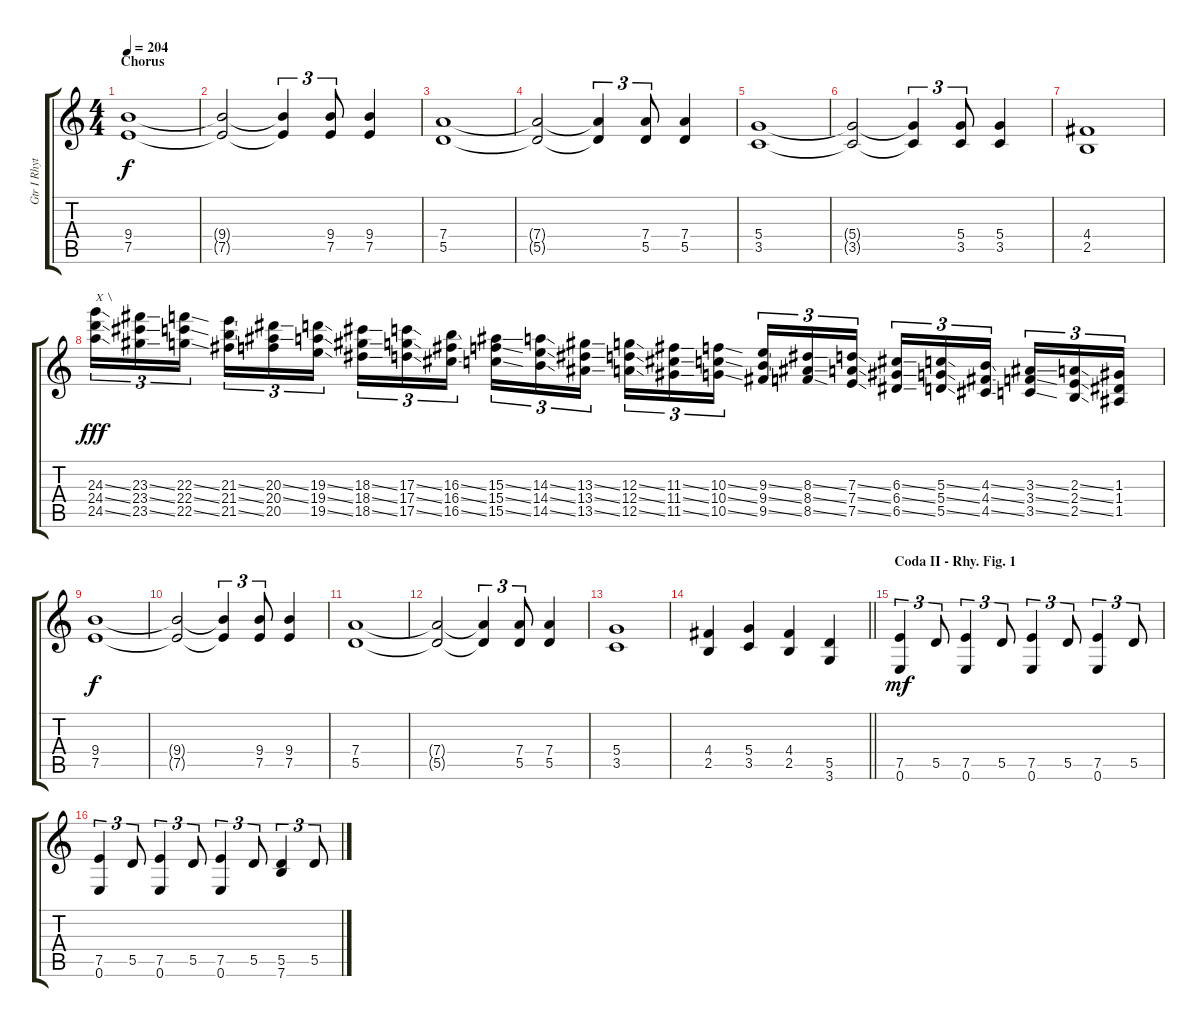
\track ("Gtr I Rhytm" "Gtr I Rhyt") {instrument overdrivenguitar}
\staff {score tabs}
\tuning (E4 B3 G3 D3 A2 E2) {hide}
\ts (4 4)
\section ("" "Chorus")
\tempo 204
\clef g2
\ks c
(9.4 7.5).1{dy f} |
(9.4{t} 7.5{t}).2 (9.4{t} 7.5{t}).4{tu (3 2)} (9.4 7.5).8{tu (3 2)} (9.4 7.5).4 |
(7.4 5.5).1 |
(7.4{t} 5.5{t}).2 (7.4{t} 5.5{t}).4{tu (3 2)} (7.4 5.5).8{tu (3 2)} (7.4 5.5).4 |
(5.4 3.5).1 |
(5.4{t} 3.5{t}).2 (5.4{t} 3.5{t}).4{tu (3 2)} (5.4 3.5).8{tu (3 2)} (5.4 3.5).4 |
(4.4 2.5).1 |
(24.3{ss} 24.4{ss} 24.5{ss}).16{tu (3 2) txt "X \\" dy fff instrument guitarfretnoise} (23.3{ss} 23.4{ss} 23.5{ss}).16{tu (3 2)} (22.3{ss} 22.4{ss} 22.5{ss}).16{tu (3 2) beam splitsecondary} (21.3{ss} 21.4{ss} 21.5{ss}).16{tu (3 2)} (20.3{ss} 20.4{ss} 20.5).16{tu (3 2)} (19.3{ss} 19.4{ss} 19.5{ss}).16{tu (3 2)} (18.3{ss} 18.4{ss} 18.5{ss}).16{tu (3 2)} (17.3{ss} 17.4{ss} 17.5{ss}).16{tu (3 2)} (16.3{ss} 16.4{ss} 16.5{ss}).16{tu (3 2) beam splitsecondary} (15.3{ss} 15.4{ss} 15.5{ss}).16{tu (3 2)} (14.3{ss} 14.4{ss} 14.5{ss}).16{tu (3 2)} (13.3{ss} 13.4{ss} 13.5{ss}).16{tu (3 2)} (12.3{ss} 12.4{ss} 12.5{ss}).16{tu (3 2)} (11.3{ss} 11.4{ss} 11.5{ss}).16{tu (3 2)} (10.3{ss} 10.4{ss} 10.5{ss}).16{tu (3 2) beam splitsecondary} (9.3{ss} 9.4{ss} 9.5{ss}).16{tu (3 2)} (8.3{ss} 8.4{ss} 8.5{ss}).16{tu (3 2)} (7.3{ss} 7.4{ss} 7.5{ss}).16{tu (3 2)} (6.3{ss} 6.4{ss} 6.5{ss}).16{tu (3 2)} (5.3{ss} 5.4{ss} 5.5{ss}).16{tu (3 2)} (4.3{ss} 4.4{ss} 4.5{ss}).16{tu (3 2) beam splitsecondary} (3.3{ss} 3.4{ss} 3.5{ss}).16{tu (3 2)} (2.3{ss} 2.4{ss} 2.5{ss}).16{tu (3 2)} (1.3 1.4 1.5).16{tu (3 2)} |
(9.4 7.5).1{dy f instrument overdrivenguitar} |
(9.4{t} 7.5{t}).2 (9.4{t} 7.5{t}).4{tu (3 2)} (9.4 7.5).8{tu (3 2)} (9.4 7.5).4 |
(7.4 5.5).1 |
(7.4{t} 5.5{t}).2 (7.4{t} 5.5{t}).4{tu (3 2)} (7.4 5.5).8{tu (3 2)} (7.4 5.5).4 |
(5.4 3.5).1 |
\barLineRight lightlight
(4.4 2.5).4 (5.4 3.5).4 (4.4 2.5).4 (5.5 3.6).4 |
\section ("" "Coda II - Rhy. Fig. 1")
(7.5 0.6).4{tu (3 2) dy mf} 5.5.8{tu (3 2)} (7.5 0.6).4{tu (3 2)} 5.5.8{tu (3 2)} (7.5 0.6).4{tu (3 2)} 5.5.8{tu (3 2)} (7.5 0.6).4{tu (3 2)} 5.5.8{tu (3 2)} |
(7.5 0.6).4{tu (3 2)} 5.5.8{tu (3 2)} (7.5 0.6).4{tu (3 2)} 5.5.8{tu (3 2)} (7.5 0.6).4{tu (3 2)} 5.5.8{tu (3 2)} (5.5 7.6).4{tu (3 2)} 5.5.8{tu (3 2)}
